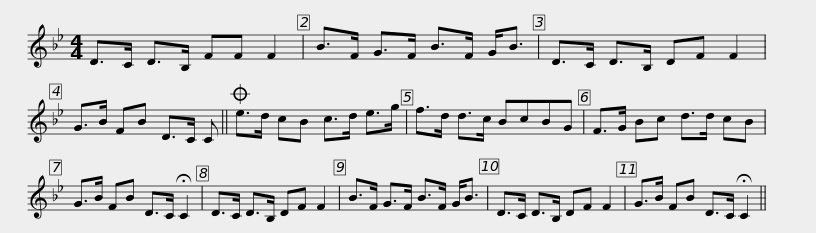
X:1
L:1/8
M:4/4
I:linebreak $
K:Bb
V:1 treble
V:1
 D>C D>B, FF F2 | B>F G>F B>F G<B | D>C D>B, DF F2 | G>B FB D>C C ||O e>d cB c>d e>g |$ %5
 f>d d>c BcBG | F>G Bc d>d cB | G>B FB D>C !fermata!C2 | D>C D>B, DF F2 | B>F G>F B>F G<B |$ %10
 D>C D>B, DF F2 | G>B FB D>C !fermata!C2 || %12
